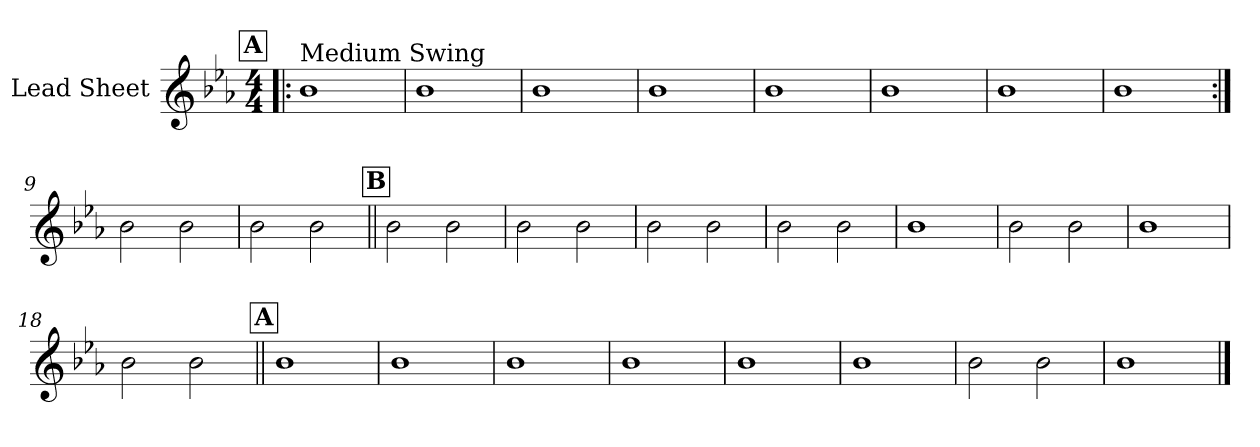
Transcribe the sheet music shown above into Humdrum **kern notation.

**kern
*part1
*staff1
*I"Lead Sheet
*clefG2
*k[b-e-a-]
*E-:
*M4/4
!!LO:REH:place=s1:a:fs=14:t=A
=1!|:
!LO:TX:a:t=Medium Swing
1b-
=2
1b-
=3
1b-
=4
1b-
!!LO:LB:g=z
=5
1b-
=6
1b-
=7
1b-
=8
1b-
!!LO:LB:g=z
=9:|!
2b-\
2b-\
=10
2b-\
2b-\
!!LO:LB:g=z
!!LO:REH:place=s1:a:fs=14:t=B
=11||
2b-\
2b-\
=12
2b-\
2b-\
=13
2b-\
2b-\
=14
2b-\
2b-\
!!LO:LB:g=z
=15
1b-
=16
2b-\
2b-\
=17
1b-
=18
2b-\
2b-\
!!LO:LB:g=z
!!LO:REH:place=s1:a:fs=14:t=A
=19||
1b-
=20
1b-
=21
1b-
=22
1b-
!!LO:LB:g=z
=23
1b-
=24
1b-
=25
2b-\
2b-\
=26
1b-
==
*-
